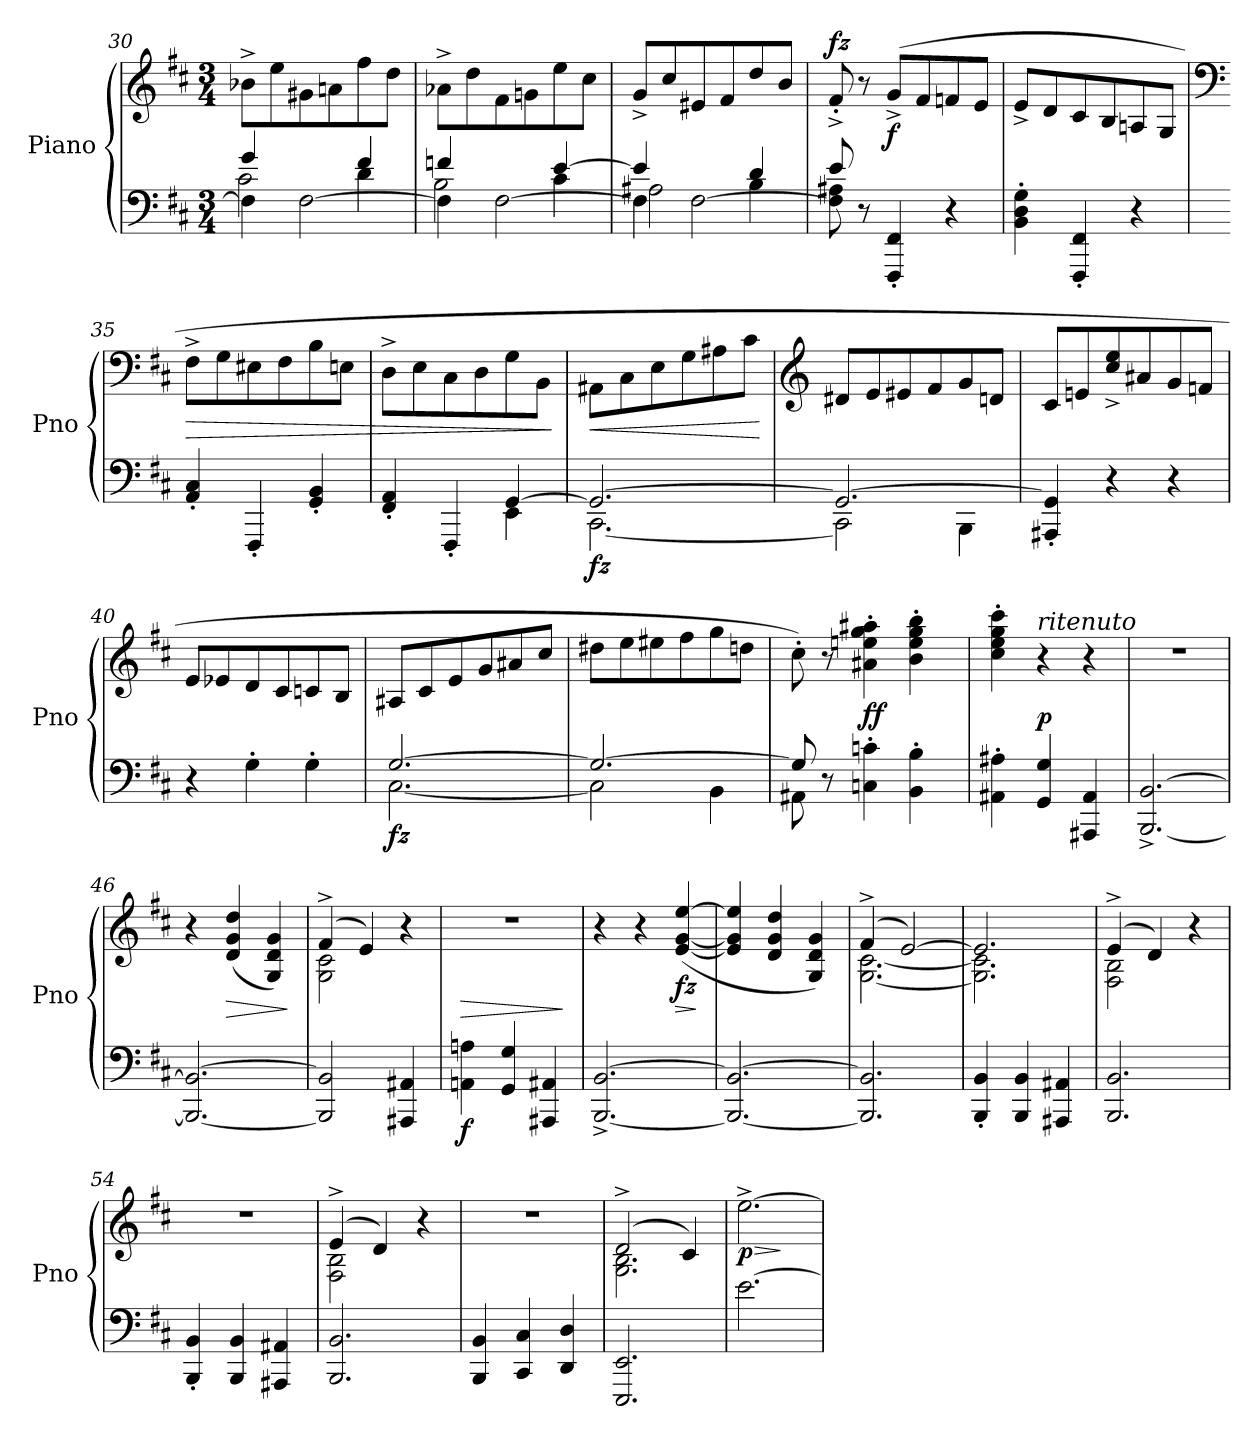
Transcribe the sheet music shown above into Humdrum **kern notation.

**kern	**kern	**dynam
*part1	*part1	*part1
*staff2	*staff1	*staff1/2
*I"Piano	*	*
*I'Pno	*	*
*clefF4	*clefG2	*
*k[f#c#]	*k[f#c#]	*
*M3/4	*M3/4	*
=30	=30	=30
*^	*	*
*	*^	*	*
4F#\]	2c#\	4g/	8b-X^\L	.
.	.	.	8ee\	.
[2F#\	.	4rAyy	8g#X\	.
.	.	.	8an\	.
.	4d\	4f#/	8ff#\	.
.	.	.	8dd\J	.
=31	=31	=31	=31	=31
4F#\]	2B\	4fn/	8a-X^\L	.
.	.	.	8dd\	.
[2F#\	.	4rAyy	8f#\	.
.	.	.	8gn\	.
.	4c#\	[4e/	8ee\	.
.	.	.	8cc#\J	.
=32	=32	=32	=32	=32
4F#\]	2A#X\	4e/]	8g^/L	.
.	.	.	8cc#/	.
[2F#\	.	4rAyy	8e#X/	.
.	.	.	8f#/	.
.	4B\	4d/	8dd/	.
.	.	.	8b/J	.
*	*v	*v	*	*
!!LO:LB:g=z
=33	=33	=33	=33
!	!	!	!LO:DY:a
8F#\] 8A#X\	8e/	8f#'^/	fz
8r	2ryy	8r	.
!	!	!	!LO:DY:b
4FFF#/' 4FF#/'	.	(8g^/L	f
.	.	8f#/	.
4r	.	8fn/	.
.	8ryy	8e/J	.
*v	*v	*	*
=34	=34	=34
4BB\' 4D\' 4G\'	8e^/L	.
.	8d/	.
4FFF#/' 4FF#/'	8c#/	.
.	8B/	.
4r	8An/	.
.	8G/J	.
=35	=35	=35
*	*clefF4	*
!	!	!LO:HP:b
4AA/' 4C#/'	8F#^\L	>
.	8G\	.
4FFF#'/	8E#X\	.
.	8F#\	.
4GG/' 4BB/'	8B\	.
.	8En\J	.
=36	=36	=36
*^	*	*
4FF#/' 4AA/'	2ryy	8D^\L	.
.	.	8E\	.
4FFF#'/	.	8C#\	.
.	.	8D\	.
[4GG/	4EE\	8G\	.
.	.	8BB\J	.
*v	*v	*	*
.	.	]
=37	=37	=37
*^	*	*
!	!	!	!LO:HP:b
!	!	!	!LO:DY:n=1:b=2
2.GG/_	[2.CC#\	8AA#X\L	< fz
.	.	8C#\	.
.	.	8E\	.
.	.	8G\	.
.	.	8A#X\	.
.	.	8c#\J	.
*v	*v	*	*
.	.	[
!!LO:LB:g=z
=38	=38	=38
*	*clefG2	*
*^	*	*
!	!	!	!LO:DY:a=2
2.GG/_	2CC#\]	8d#X/L	other-dynamics
.	.	8e/	.
.	.	8e#X/	.
.	.	8f#/	.
.	4BBB\	8g/	.
.	.	8dn/J	.
*v	*v	*	*
!!LO:LB:g=z
=39	=39	=39
4AAA#X/' 4GG/]'	8c#/L	.
.	8en/	.
4r	8cc#/^ 8ee/^	.
.	8a#X/	.
4r	8g/	.
.	8fn/J	.
=40	=40	=40
4r	8e/L	.
.	8e-X/	.
4G'\	8d/	.
.	8c#/	.
4G'\	8cn/	.
.	8B/J	.
=41	=41	=41
*^	*	*
!	!	!	!LO:DY:b=2
[2.G/	[2.C#\	8A#X/L	fz
.	.	8c#/	.
.	.	8e/	.
.	.	8g/	.
.	.	8a#X/	.
.	.	8cc#/J	.
=42	=42	=42	=42
2.G/_	2C#\]	8dd#X\L	.
.	.	8ee\	.
.	.	8ee#X\	.
.	.	8ff#\	.
.	4BB\	8gg\	.
.	.	8ddn\J	.
=43	=43	=43	=43
8G/]	8AA#X\	8cc#'\)	.
8r	2ryy	8r	.
!	!	!	!LO:DY:b
4Cn\' 4cn\'	.	4a#X\' 4een\' 4gg\' 4aa#X\'	ff
4BB\' 4B\'	.	4b\' 4ee\' 4gg\' 4bb\'	.
.	8ryy	.	.
*v	*v	*	*
=44	=44	=44
4AA#X\' 4A#X\'	4cc#\' 4ee\' 4gg\' 4ccc#\'	.
!	!LO:TX:a:i:t=ritenuto	!
!	!	!LO:DY:a=2
4GG/ 4G/	4r	p
4AAA#X/ 4AA#/	4r	.
=45	=45	=45
[2.BBB/^ [2.BB/^	2.r	.
!!LO:LB:g=z
=46	=46	=46
2.BBB/_ 2.BB/_	4r	.
!	!	!LO:HP:b
.	(4d/ 4g/ 4dd/	>
.	4G/ 4d/ 4g/)	.
.	.	]
=47	=47	=47
*	*^	*
2BBB/] 2BB/]	(4f#^/	2G\ 2c#\	.
.	4e/)	.	.
4AAA#X/ 4AA#X/	4r	4ryy	.
=48	=48	=48	=48
!	!	!	!LO:HP:b
!	!	!	!LO:DY:n=1:b=2
*	*v	*v	*
4AAn\ 4An\	2.r	> f
4GG/ 4G/	.	.
4AAA#X/ 4AA#X/	.	.
.	.	]
=49	=49	=49
[2.BBB/^ [2.BB/^	4r	.
.	4r	.
!	!	!LO:HP:b
!	!	!LO:DY:n=1:b
.	(>[4e/ [4g/ [4ee/	> fz
.	.	]
=50	=50	=50
2.BBB/_ 2.BB/_	4e/] 4g/] 4ee/]	.
.	4d/ 4g/ 4dd/	.
.	4G/ 4d/ 4g/)	.
=51	=51	=51
*	*^	*
2.BBB/] 2.BB/]	(4f#^/	[2.G\ [2.c#\	.
.	[2e/)	.	.
=52	=52	=52	=52
4BBB/' 4BB/'	2.e/]	2.G\] 2.c#\]	.
4BBB/ 4BB/	.	.	.
4AAA#X/ 4AA#X/	.	.	.
=53	=53	=53	=53
!	!	!	!LO:DY:a=2
2.BBB/ 2.BB/	(4e^/	2F#\ 2B\	other-dynamics
.	4d/)	.	.
.	4r	4ryy	.
*	*v	*v	*
=54	=54	=54
4BBB/' 4BB/'	2.r	.
4BBB/ 4BB/	.	.
4AAA#X/ 4AA#X/	.	.
!!LO:LB:g=z
=55	=55	=55
*	*^	*
2.BBB/ 2.BB/	(4e^/	2F#\ 2B\	.
.	4d/)	.	.
.	4r	4ryy	.
*	*v	*v	*
=56	=56	=56
4BBB/ 4BB/	2.r	.
4CC#/ 4C#/	.	.
4DD/ 4D/	.	.
!!LO:PB:g=z
=57	=57	=57
*	*^	*
2.EEE/ 2.EE/	(2d^/	2.G\ 2.B\	.
.	4c#/)	.	.
*	*v	*v	*
=58	=58	=58
!	!	!LO:HP:b
!	!	!LO:DY:n=1:b
[2.e\	[2.ee^\	> p
.	.	]
=	=	=
*-	*-	*-
